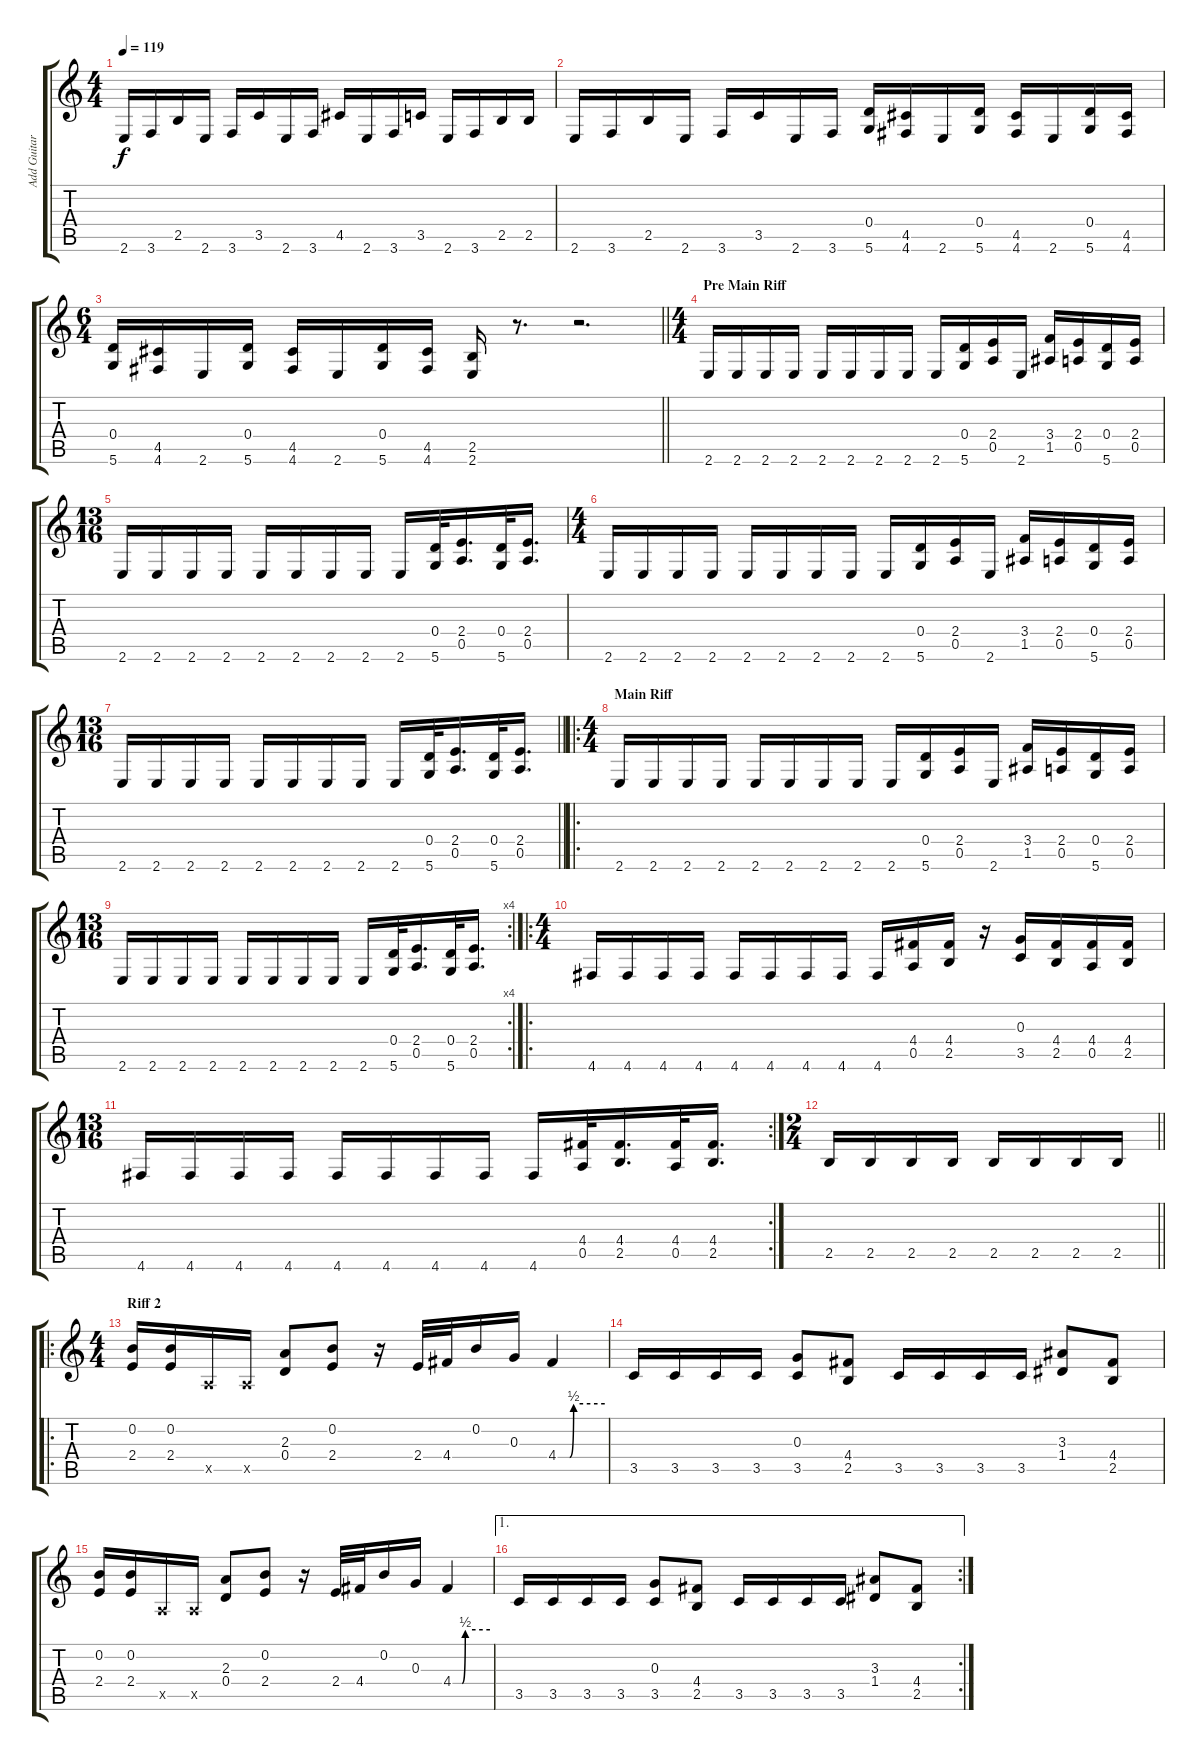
\track ("Add Guitar" "Add Guitar") {instrument distortionguitar}
\staff {score tabs}
\tuning (E4 B3 G3 D3 A2 D2) {hide}
\ts (4 4)
\tempo 119
\clef g2
\ks c
2.6.16{dy f} 3.6.16 2.5.16 2.6.16 3.6.16 3.5.16 2.6.16 3.6.16 4.5.16 2.6.16 3.6.16 3.5.16 2.6.16 3.6.16 2.5.16 2.5.16 |
2.6.16 3.6.16 2.5.16 2.6.16 3.6.16 3.5.16 2.6.16 3.6.16 (0.4 5.6).16 (4.5 4.6).16 2.6.16 (0.4 5.6).16 (4.5 4.6).16 2.6.16 (0.4 5.6).16 (4.5 4.6).16 |
\ts (6 4)
\barLineRight lightlight
(0.4 5.6).16 (4.5 4.6).16 2.6.16 (0.4 5.6).16 (4.5 4.6).16 2.6.16 (0.4 5.6).16 (4.5 4.6).16 (2.5 2.6).16 r.8{d} r.2{d} |
\ts (4 4)
\section ("" "Pre Main Riff")
2.6.16 2.6.16 2.6.16 2.6.16 2.6.16 2.6.16 2.6.16 2.6.16 2.6.16 (0.4 5.6).16 (2.4 0.5).16 2.6.16 (3.4 1.5).16 (2.4 0.5).16 (0.4 5.6).16 (2.4 0.5).16 |
\ts (13 16)
2.6.16 2.6.16 2.6.16 2.6.16 2.6.16 2.6.16 2.6.16 2.6.16 2.6.16 (0.4 5.6).32 (2.4 0.5).16{d} (0.4 5.6).32 (2.4 0.5).16{d} |
\ts (4 4)
2.6.16 2.6.16 2.6.16 2.6.16 2.6.16 2.6.16 2.6.16 2.6.16 2.6.16 (0.4 5.6).16 (2.4 0.5).16 2.6.16 (3.4 1.5).16 (2.4 0.5).16 (0.4 5.6).16 (2.4 0.5).16 |
\ts (13 16)
\barLineRight lightlight
2.6.16 2.6.16 2.6.16 2.6.16 2.6.16 2.6.16 2.6.16 2.6.16 2.6.16 (0.4 5.6).32 (2.4 0.5).16{d} (0.4 5.6).32 (2.4 0.5).16{d} |
\ro
\ts (4 4)
\section ("" "Main Riff")
2.6.16 2.6.16 2.6.16 2.6.16 2.6.16 2.6.16 2.6.16 2.6.16 2.6.16 (0.4 5.6).16 (2.4 0.5).16 2.6.16 (3.4 1.5).16 (2.4 0.5).16 (0.4 5.6).16 (2.4 0.5).16 |
\rc 4
\ts (13 16)
2.6.16 2.6.16 2.6.16 2.6.16 2.6.16 2.6.16 2.6.16 2.6.16 2.6.16 (0.4 5.6).32 (2.4 0.5).16{d} (0.4 5.6).32 (2.4 0.5).16{d} |
\ro
\ts (4 4)
4.6.16 4.6.16 4.6.16 4.6.16 4.6.16 4.6.16 4.6.16 4.6.16 4.6.16 (4.4 0.5).16 (4.4 2.5).16 r.16 (0.3 3.5).16 (4.4 2.5).16 (4.4 0.5).16 (4.4 2.5).16 |
\rc 2
\ts (13 16)
4.6.16 4.6.16 4.6.16 4.6.16 4.6.16 4.6.16 4.6.16 4.6.16 4.6.16 (4.4 0.5).32 (4.4 2.5).16{d} (4.4 0.5).32 (4.4 2.5).16{d} |
\ts (2 4)
\barLineRight lightlight
2.5.16 2.5.16 2.5.16 2.5.16 2.5.16 2.5.16 2.5.16 2.5.16 |
\ro
\ts (4 4)
\section ("" "Riff 2")
(0.2 2.4).16 (0.2 2.4).16 0.5{x}.16 0.5{x}.16 (2.3 0.4).8 (0.2 2.4).8 r.16 2.4.32 4.4.32 0.2.16 0.3.16 4.4{be (custom 0 0 15 0 20 2 60 2)}.4 |
3.5.16 3.5.16 3.5.16 3.5.16 (0.3 3.5).8 (4.4 2.5).8 3.5.16 3.5.16 3.5.16 3.5.16 (3.3 1.4).8 (4.4 2.5).8 |
(0.2 2.4).16 (0.2 2.4).16 0.5{x}.16 0.5{x}.16 (2.3 0.4).8 (0.2 2.4).8 r.16 2.4.32 4.4.32 0.2.16 0.3.16 4.4{be (custom 0 0 15 0 20 2 60 2)}.4 |
\ae 1
\rc 2
3.5.16 3.5.16 3.5.16 3.5.16 (0.3 3.5).8 (4.4 2.5).8 3.5.16 3.5.16 3.5.16 3.5.16 (3.3 1.4).8 (4.4 2.5).8
